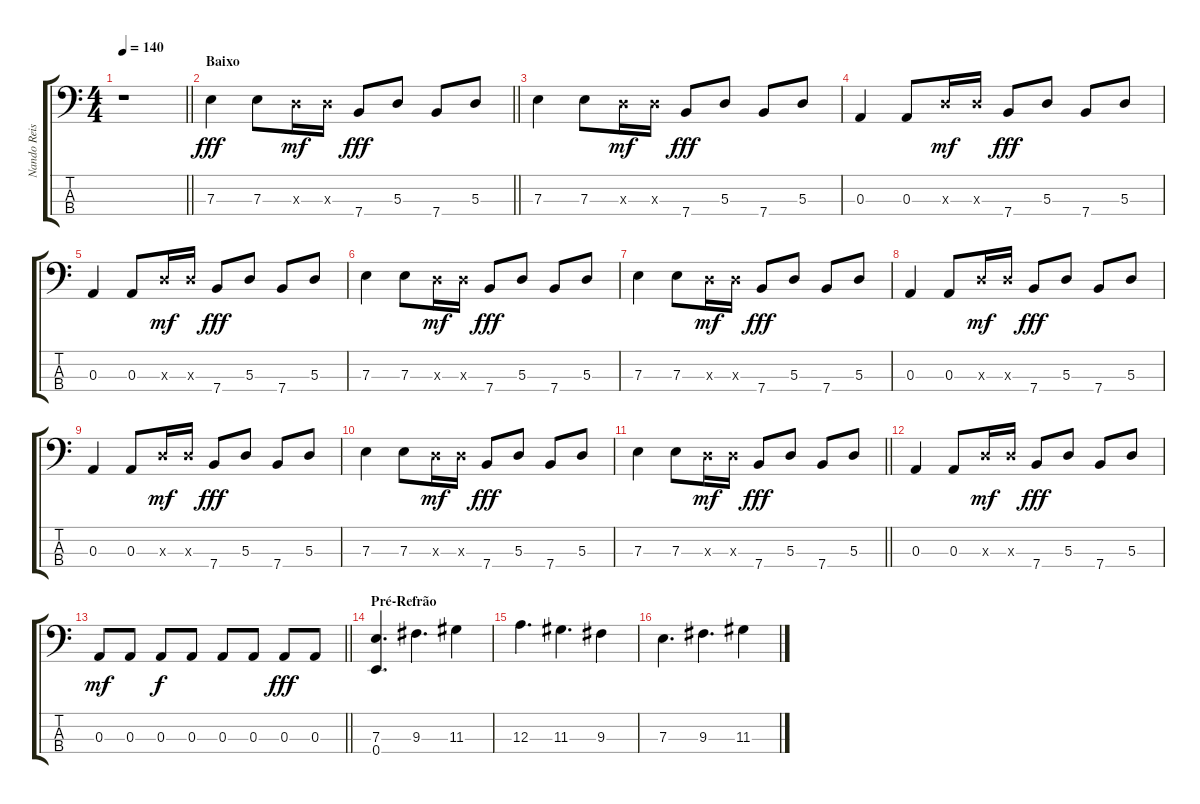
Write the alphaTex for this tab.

\track ("Nando Reis" "Nando Reis") {instrument electricbasspick}
\staff {score tabs}
\tuning (G2 D2 A1 E1) {hide}
\ts (4 4)
\tempo 140
\clef f4
\barLineRight lightlight
\ks c
r.1{dy fff} |
\section ("" "Baixo")
\barLineRight lightlight
7.3.4 7.3.8 5.3{x}.16{dy mf} 5.3{x}.16 7.4.8{dy fff} 5.3.8 7.4.8 5.3.8 |
7.3.4 7.3.8 5.3{x}.16{dy mf} 5.3{x}.16 7.4.8{dy fff} 5.3.8 7.4.8 5.3.8 |
0.3.4 0.3.8 5.3{x}.16{dy mf} 5.3{x}.16 7.4.8{dy fff} 5.3.8 7.4.8 5.3.8 |
0.3.4 0.3.8 5.3{x}.16{dy mf} 5.3{x}.16 7.4.8{dy fff} 5.3.8 7.4.8 5.3.8 |
7.3.4 7.3.8 5.3{x}.16{dy mf} 5.3{x}.16 7.4.8{dy fff} 5.3.8 7.4.8 5.3.8 |
7.3.4 7.3.8 5.3{x}.16{dy mf} 5.3{x}.16 7.4.8{dy fff} 5.3.8 7.4.8 5.3.8 |
0.3.4 0.3.8 5.3{x}.16{dy mf} 5.3{x}.16 7.4.8{dy fff} 5.3.8 7.4.8 5.3.8 |
0.3.4 0.3.8 5.3{x}.16{dy mf} 5.3{x}.16 7.4.8{dy fff} 5.3.8 7.4.8 5.3.8 |
7.3.4 7.3.8 5.3{x}.16{dy mf} 5.3{x}.16 7.4.8{dy fff} 5.3.8 7.4.8 5.3.8 |
\barLineRight lightlight
7.3.4 7.3.8 5.3{x}.16{dy mf} 5.3{x}.16 7.4.8{dy fff} 5.3.8 7.4.8 5.3.8 |
0.3.4 0.3.8 5.3{x}.16{dy mf} 5.3{x}.16 7.4.8{dy fff} 5.3.8 7.4.8 5.3.8 |
\barLineRight lightlight
0.3.8{dy mf} 0.3.8 0.3.8{dy f} 0.3.8 0.3.8 0.3.8 0.3.8{dy fff} 0.3.8 |
\section ("" "Pré-Refrão")
(7.3 0.4).4{d} 9.3.4{d} 11.3.4 |
12.3.4{d} 11.3.4{d} 9.3.4 |
7.3.4{d} 9.3.4{d} 11.3.4
